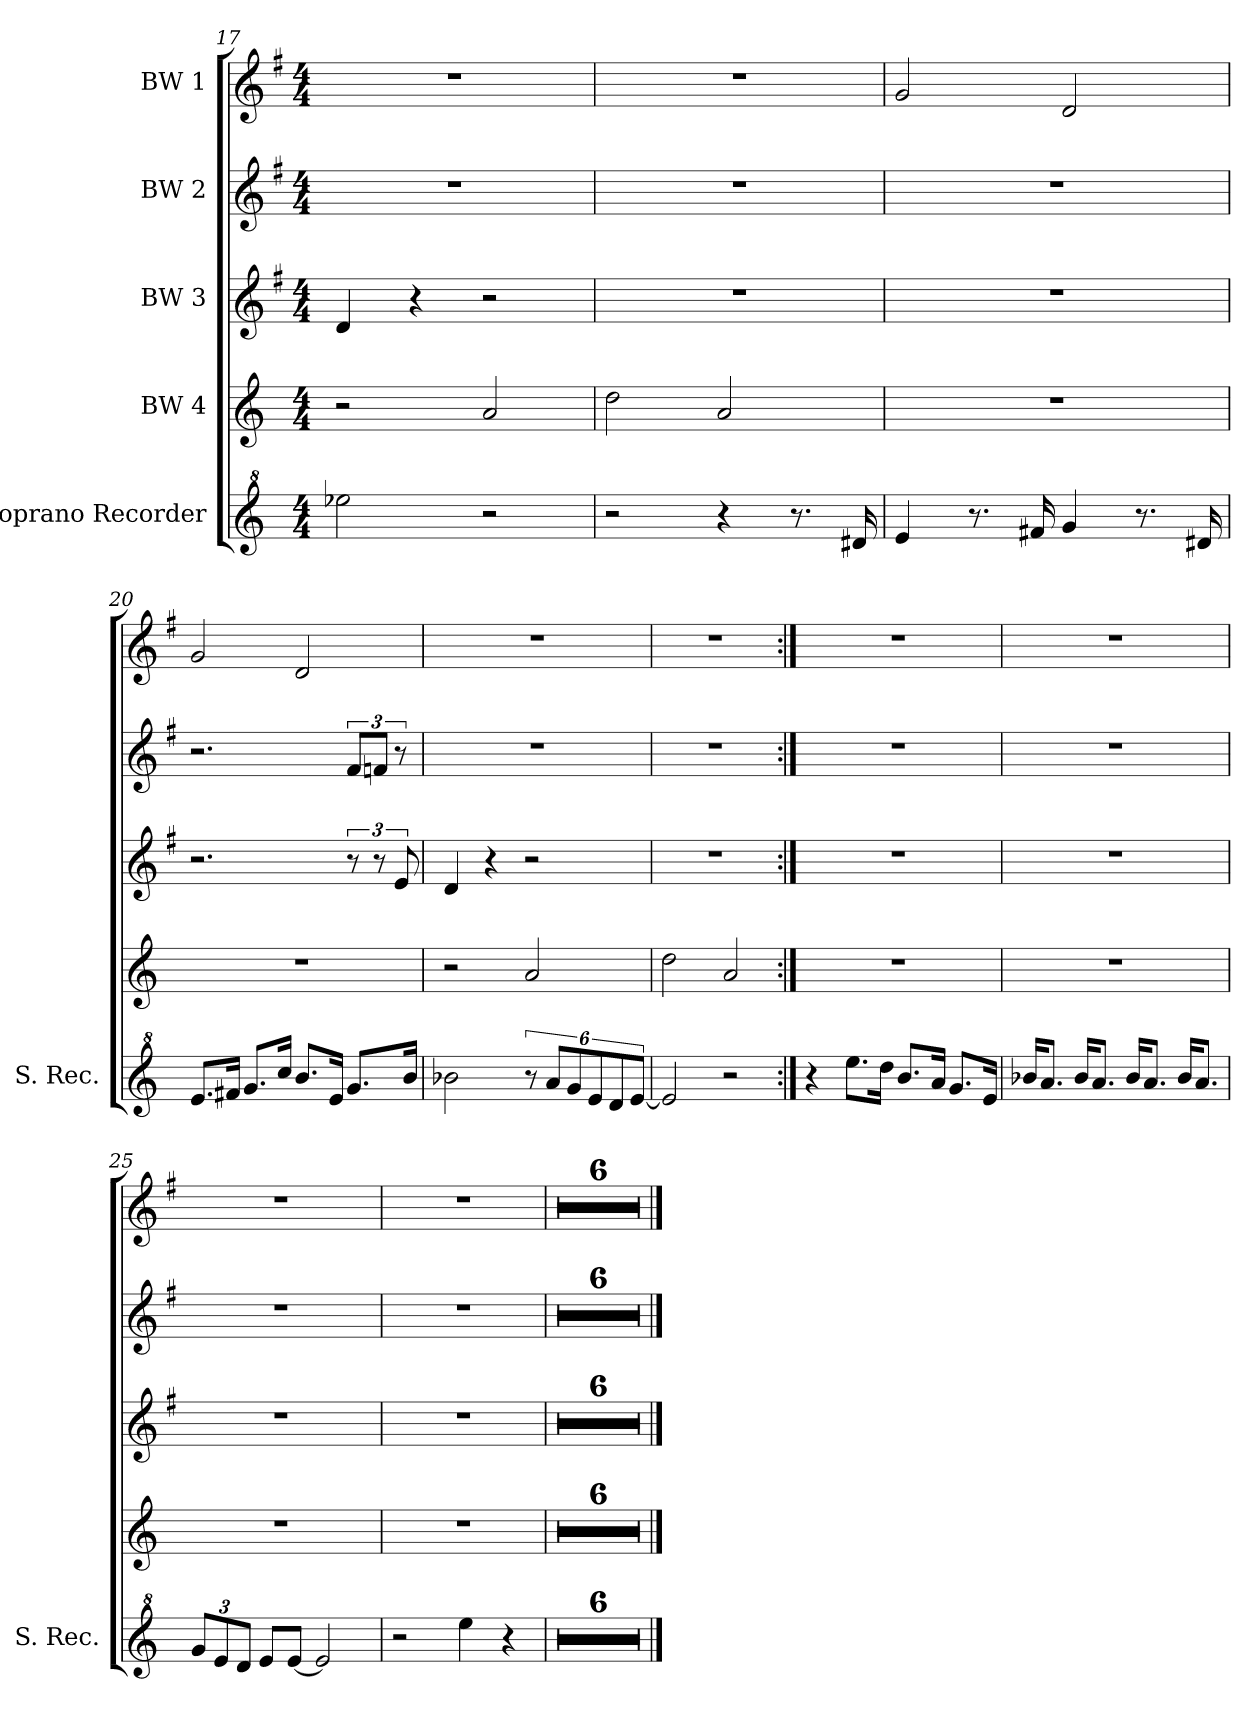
**kern	**kern	**kern	**kern	**kern
*part5	*part4	*part3	*part2	*part1
*staff5	*staff4	*staff3	*staff2	*staff1
*I"Soprano Recorder	*I"BW 4	*I"BW 3	*I"BW 2	*I"BW 1
*I'S. Rec.	*	*	*	*
*clefG^2	*clefG2	*clefG2	*clefG2	*clefG2
*k[]	*k[]	*k[f#]	*k[f#]	*k[f#]
*M4/4	*M4/4	*M4/4	*M4/4	*M4/4
=17	=17	=17	=17	=17
2eee-X\	2r	4d/	1r	1r
.	.	4r	.	.
2r	2a/	2r	.	.
=18	=18	=18	=18	=18
2r	2dd\	1r	1r	1r
4r	2a/	.	.	.
8.r	.	.	.	.
16dd#X/	.	.	.	.
=19	=19	=19	=19	=19
4ee/	1r	1r	1r	2g/
8.r	.	.	.	.
16ff#X/	.	.	.	.
4gg/	.	.	.	2d/
8.r	.	.	.	.
16dd#X/	.	.	.	.
=20	=20	=20	=20	=20
8.ee/L	1r	2.r	2.r	2g/
16ff#X/Jk	.	.	.	.
8.gg/L	.	.	.	.
16ccc/Jk	.	.	.	.
8.bb/L	.	.	.	2d/
16ee/Jk	.	.	.	.
8.gg/L	.	12r	12f#/L	.
.	.	12r	12fn/J	.
.	.	12e/	12r	.
16bb/Jk	.	.	.	.
=21	=21	=21	=21	=21
2bb-X\	2r	4d/	1r	1r
.	.	4r	.	.
12r	2a/	2r	.	.
12aa/L	.	.	.	.
12gg/	.	.	.	.
12ee/	.	.	.	.
12dd/	.	.	.	.
[12ee/J	.	.	.	.
!!LO:PB:g=z
=22	=22	=22	=22	=22
2ee/]	2dd\	1r	1r	1r
2r	2a/	.	.	.
=23:|!	=23:|!	=23:|!	=23:|!	=23:|!
4r	1r	1r	1r	1r
8.eee\L	.	.	.	.
16ddd\Jk	.	.	.	.
8.bb/L	.	.	.	.
16aa/Jk	.	.	.	.
8.gg/L	.	.	.	.
16ee/Jk	.	.	.	.
=24	=24	=24	=24	=24
16bb-X/KL	1r	1r	1r	1r
8.aa/J	.	.	.	.
16bb-/KL	.	.	.	.
8.aa/J	.	.	.	.
16bb-/KL	.	.	.	.
8.aa/J	.	.	.	.
16bb-/KL	.	.	.	.
8.aa/J	.	.	.	.
=25	=25	=25	=25	=25
*Xbrackettup	*	*	*	*
12gg/L	1r	1r	1r	1r
12ee/	.	.	.	.
12dd/J	.	.	.	.
8ee/L	.	.	.	.
[8ee/J	.	.	.	.
2ee/]	.	.	.	.
=26	=26	=26	=26	=26
2r	1r	1r	1r	1r
4eee\	.	.	.	.
4r	.	.	.	.
=27	=27	=27	=27	=27
1r	1r	1r	1r	1r
=28	=28	=28	=28	=28
1r	1r	1r	1r	1r
=29	=29	=29	=29	=29
1r	1r	1r	1r	1r
=30	=30	=30	=30	=30
1r	1r	1r	1r	1r
=31	=31	=31	=31	=31
1r	1r	1r	1r	1r
=32	=32	=32	=32	=32
1r	1r	1r	1r	1r
==	==	==	==	==
*-	*-	*-	*-	*-
